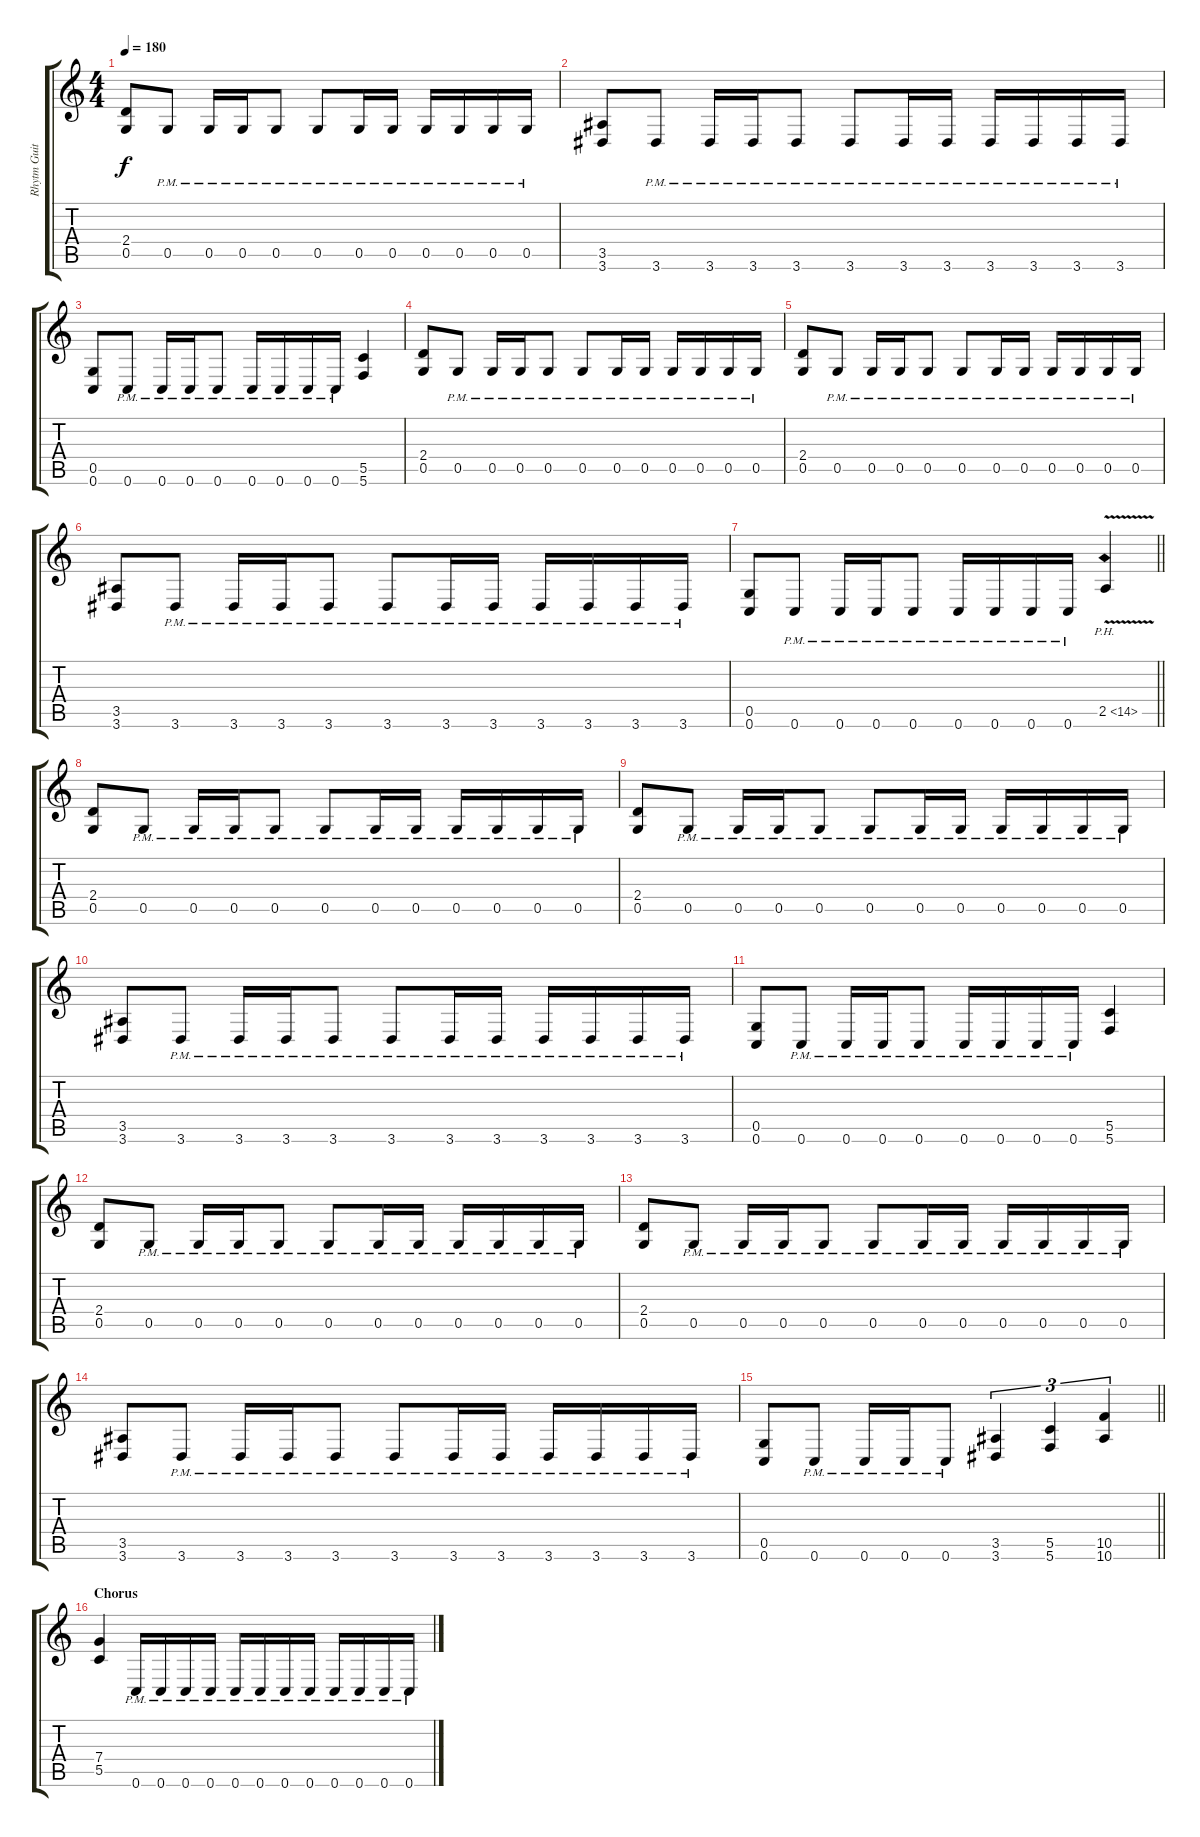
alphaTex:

\track ("Rhytm Guitar" "Rhytm Guit") {instrument distortionguitar}
\staff {score tabs}
\tuning (D4 A3 F3 C3 G2 C2) {hide}
\ts (4 4)
\tempo 180
\clef g2
\ks c
(2.4 0.5).8{dy f} 0.5{pm}.8 0.5{pm}.16 0.5{pm}.16 0.5{pm}.8 0.5{pm}.8 0.5{pm}.16 0.5{pm}.16 0.5{pm}.16 0.5{pm}.16 0.5{pm}.16 0.5{pm}.16 |
(3.5 3.6).8 3.6{pm}.8 3.6{pm}.16 3.6{pm}.16 3.6{pm}.8 3.6{pm}.8 3.6{pm}.16 3.6{pm}.16 3.6{pm}.16 3.6{pm}.16 3.6{pm}.16 3.6{pm}.16 |
(0.5 0.6).8 0.6{pm}.8 0.6{pm}.16 0.6{pm}.16 0.6{pm}.8 0.6{pm}.16 0.6{pm}.16 0.6{pm}.16 0.6{pm}.16 (5.5 5.6).4 |
(2.4 0.5).8 0.5{pm}.8 0.5{pm}.16 0.5{pm}.16 0.5{pm}.8 0.5{pm}.8 0.5{pm}.16 0.5{pm}.16 0.5{pm}.16 0.5{pm}.16 0.5{pm}.16 0.5{pm}.16 |
(2.4 0.5).8 0.5{pm}.8 0.5{pm}.16 0.5{pm}.16 0.5{pm}.8 0.5{pm}.8 0.5{pm}.16 0.5{pm}.16 0.5{pm}.16 0.5{pm}.16 0.5{pm}.16 0.5{pm}.16 |
(3.5 3.6).8 3.6{pm}.8 3.6{pm}.16 3.6{pm}.16 3.6{pm}.8 3.6{pm}.8 3.6{pm}.16 3.6{pm}.16 3.6{pm}.16 3.6{pm}.16 3.6{pm}.16 3.6{pm}.16 |
\barLineRight lightlight
(0.5 0.6).8 0.6{pm}.8 0.6{pm}.16 0.6{pm}.16 0.6{pm}.8 0.6{pm}.16 0.6{pm}.16 0.6{pm}.16 0.6{pm}.16 2.5{ph 12 v}.4{instrument guitarharmonics} |
(2.4 0.5).8{instrument distortionguitar} 0.5{pm}.8 0.5{pm}.16 0.5{pm}.16 0.5{pm}.8 0.5{pm}.8 0.5{pm}.16 0.5{pm}.16 0.5{pm}.16 0.5{pm}.16 0.5{pm}.16 0.5{pm}.16 |
(2.4 0.5).8 0.5{pm}.8 0.5{pm}.16 0.5{pm}.16 0.5{pm}.8 0.5{pm}.8 0.5{pm}.16 0.5{pm}.16 0.5{pm}.16 0.5{pm}.16 0.5{pm}.16 0.5{pm}.16 |
(3.5 3.6).8 3.6{pm}.8 3.6{pm}.16 3.6{pm}.16 3.6{pm}.8 3.6{pm}.8 3.6{pm}.16 3.6{pm}.16 3.6{pm}.16 3.6{pm}.16 3.6{pm}.16 3.6{pm}.16 |
(0.5 0.6).8 0.6{pm}.8 0.6{pm}.16 0.6{pm}.16 0.6{pm}.8 0.6{pm}.16 0.6{pm}.16 0.6{pm}.16 0.6{pm}.16 (5.5 5.6).4 |
(2.4 0.5).8{instrument distortionguitar} 0.5{pm}.8 0.5{pm}.16 0.5{pm}.16 0.5{pm}.8 0.5{pm}.8 0.5{pm}.16 0.5{pm}.16 0.5{pm}.16 0.5{pm}.16 0.5{pm}.16 0.5{pm}.16 |
(2.4 0.5).8 0.5{pm}.8 0.5{pm}.16 0.5{pm}.16 0.5{pm}.8 0.5{pm}.8 0.5{pm}.16 0.5{pm}.16 0.5{pm}.16 0.5{pm}.16 0.5{pm}.16 0.5{pm}.16 |
(3.5 3.6).8 3.6{pm}.8 3.6{pm}.16 3.6{pm}.16 3.6{pm}.8 3.6{pm}.8 3.6{pm}.16 3.6{pm}.16 3.6{pm}.16 3.6{pm}.16 3.6{pm}.16 3.6{pm}.16 |
\barLineRight lightlight
(0.5 0.6).8 0.6{pm}.8 0.6{pm}.16 0.6{pm}.16 0.6{pm}.8 (3.5 3.6).4{tu (3 2)} (5.5 5.6).4{tu (3 2)} (10.5 10.6).4{tu (3 2)} |
\section ("" "Chorus")
(7.4 5.5).4 0.6{pm}.16 0.6{pm}.16 0.6{pm}.16 0.6{pm}.16 0.6{pm}.16 0.6{pm}.16 0.6{pm}.16 0.6{pm}.16 0.6{pm}.16 0.6{pm}.16 0.6{pm}.16 0.6{pm}.16
